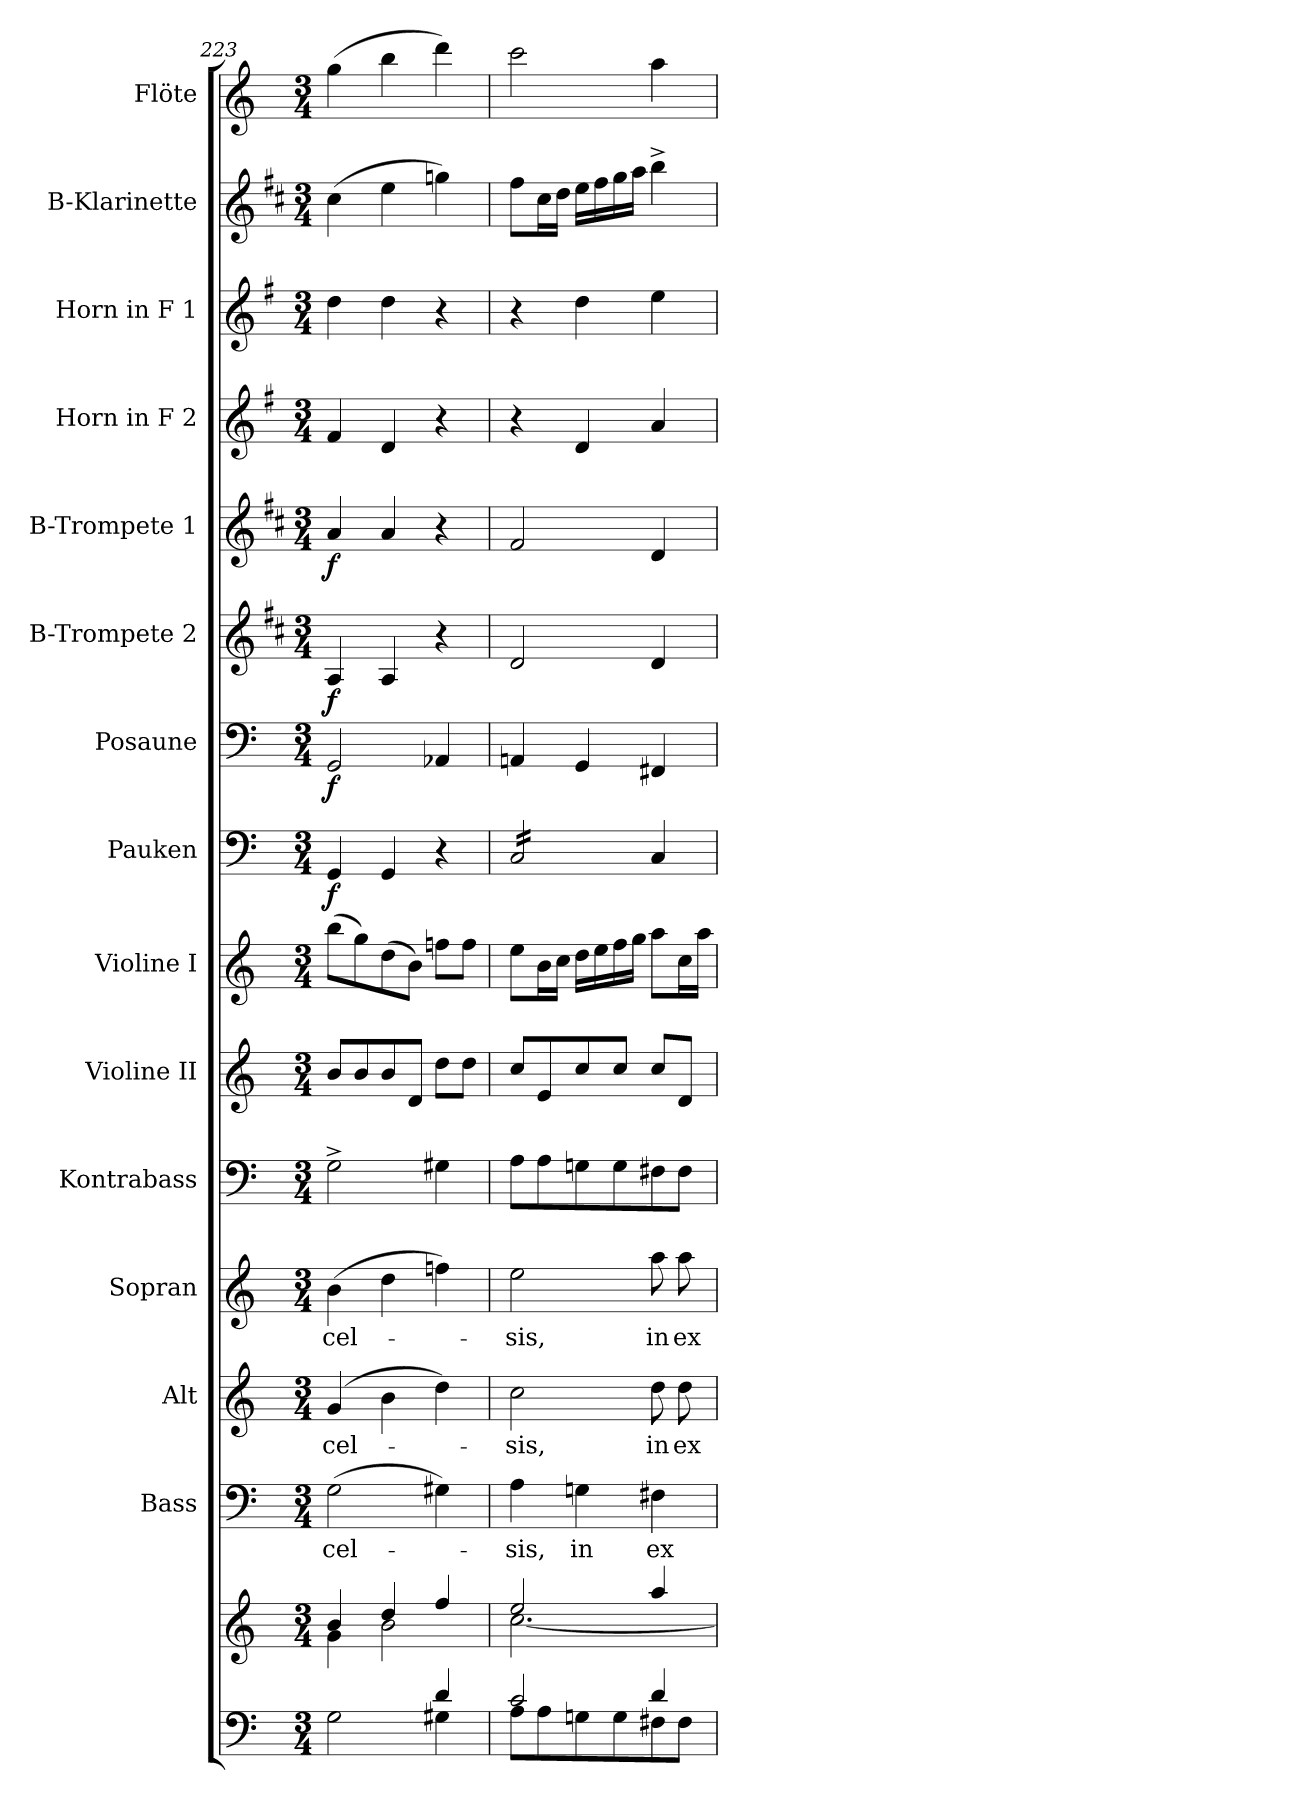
**kern	**kern	**kern	**text	**kern	**text	**kern	**text	**kern	**kern	**kern	**kern	**dynam	**kern	**dynam	**kern	**dynam	**kern	**dynam	**kern	**kern	**kern	**kern
*part15	*part15	*part14	*part14	*part13	*part13	*part12	*part12	*part11	*part10	*part9	*part8	*part8	*part7	*part7	*part6	*part6	*part5	*part5	*part4	*part3	*part2	*part1
*staff16	*staff15	*staff14	*staff14	*staff13	*staff13	*staff12	*staff12	*staff11	*staff10	*staff9	*staff8	*staff8	*staff7	*staff7	*staff6	*staff6	*staff5	*staff5	*staff4	*staff3	*staff2	*staff1
*	*	*I"Bass	*	*I"Alt	*	*I"Sopran	*	*I"Kontrabass	*I"Violine II	*I"Violine I	*I"Pauken	*	*I"Posaune	*	*I"B-Trompete 2	*	*I"B-Trompete 1	*	*I"Horn in F 2	*I"Horn in F 1	*I"B-Klarinette	*I"Flöte
*	*	*I'B.	*	*I'A.	*	*I'S.	*	*I'Kb.	*I'Vl. II	*I'Vl. I	*I'Pk.	*	*I'Pos.	*	*I'B Trp. 2	*	*I'B Trp. 1	*	*	*	*I'B Kl.	*I'Fl.
*clefF4	*clefG2	*clefF4	*	*clefG2	*	*clefG2	*	*clefF4	*clefG2	*clefG2	*clefF4	*	*clefF4	*	*clefG2	*	*clefG2	*	*clefG2	*clefG2	*clefG2	*clefG2
*	*	*	*	*	*	*	*	*ITrd7c12	*	*	*	*	*	*	*ITrd1c2	*	*ITrd1c2	*	*ITrd4c7	*ITrd4c7	*ITrd1c2	*
*k[]	*k[]	*k[]	*	*k[]	*	*k[]	*	*k[]	*k[]	*k[]	*k[]	*	*k[]	*	*k[]	*	*k[]	*	*k[]	*k[]	*k[]	*k[]
*C:	*C:	*C:	*	*C:	*	*C:	*	*C:	*C:	*C:	*C:	*	*C:	*	*C:	*	*C:	*	*C:	*C:	*C:	*C:
*M3/4	*M3/4	*M3/4	*	*M3/4	*	*M3/4	*	*M3/4	*M3/4	*M3/4	*M3/4	*	*M3/4	*	*M3/4	*	*M3/4	*	*M3/4	*M3/4	*M3/4	*M3/4
=223	=223	=223	=223	=223	=223	=223	=223	=223	=223	=223	=223	=223	=223	=223	=223	=223	=223	=223	=223	=223	=223	=223
*^	*^	*	*	*	*	*	*	*	*	*	*	*	*	*	*	*	*	*	*	*	*	*
!	!	!	!	!	!LO:LY:b	!	!LO:LY:b	!	!LO:LY:b	!	!	!	!	!LO:DY:b	!	!LO:DY:b	!	!LO:DY:b	!	!LO:DY:b	!	!	!	!
2ryy	2G\	4b/	4g\	(>2G\	-cel-	(4g/	-cel-	(>4b\	-cel-	2GG^>\	8b/L	(>8bb\L	4GG/	f	2GG/	f	4G/	f	4g/	f	4B/	4g\	(>4b\	(>4gg\
.	.	.	.	.	.	.	.	.	.	.	8b/	8gg\)	.	.	.	.	.	.	.	.	.	.	.	.
.	.	4dd/	2b\	.	.	4b\	.	4dd\	.	.	8b/	(>8dd\	4GG/	.	.	.	4G/	.	4g/	.	4G/	4g\	4dd\	4bb\
.	.	.	.	.	.	.	.	.	.	.	8d/J	8b\J)	.	.	.	.	.	.	.	.	.	.	.	.
4d/	4G#X\	4ff/	.	4G#X\)	.	4dd\)	.	4ffn\)	.	4GG#X\	8dd\L	8ffn\L	4r	.	4AA-X/	.	4r	.	4r	.	4r	4r	4ffn\)	4ddd\)
.	.	.	.	.	.	.	.	.	.	.	8dd\J	8ff\J	.	.	.	.	.	.	.	.	.	.	.	.
=224	=224	=224	=224	=224	=224	=224	=224	=224	=224	=224	=224	=224	=224	=224	=224	=224	=224	=224	=224	=224	=224	=224	=224	=224
!	!	!	!	!	!LO:LY:b	!	!LO:LY:b	!	!LO:LY:b	!	!	!	!	!	!	!	!	!	!	!	!	!	!	!
*	*	*	*	*	*	*	*	*	*	*	*	*	*tremolo	*	*	*	*	*	*	*	*	*	*	*
2c/	8A\L	2ee/	[<2.cc\	4A\	-sis,	2cc\	-sis,	2ee\	-sis,	8AA\L	8cc/L	8ee\L	16C/LL	.	4AAn/	.	2c/	.	2e/	.	4r	4r	8ee\L	2ccc\
.	.	.	.	.	.	.	.	.	.	.	.	.	16C/	.	.	.	.	.	.	.	.	.	.	.
.	8A\	.	.	.	.	.	.	.	.	8AA\	8e/	16b\L	16C/	.	.	.	.	.	.	.	.	.	16b\L	.
.	.	.	.	.	.	.	.	.	.	.	.	16cc\JJ	16C/	.	.	.	.	.	.	.	.	.	16cc\JJ	.
!	!	!	!	!	!LO:LY:b	!	!	!	!	!	!	!	!	!	!	!	!	!	!	!	!	!	!	!
.	8Gn\	.	.	4Gn\	in	.	.	.	.	8GGn\	8cc/	16dd\LL	16C/	.	4GG/	.	.	.	.	.	4G/	4g\	16dd\LL	.
.	.	.	.	.	.	.	.	.	.	.	.	16ee\	16C/	.	.	.	.	.	.	.	.	.	16ee\	.
.	8G\	.	.	.	.	.	.	.	.	8GG\	8cc/J	16ff\	16C/	.	.	.	.	.	.	.	.	.	16ff\	.
.	.	.	.	.	.	.	.	.	.	.	.	16gg\JJ	16C/JJ	.	.	.	.	.	.	.	.	.	16gg\JJ	.
*	*	*	*	*	*	*	*	*	*	*	*	*	*Xtremolo	*	*	*	*	*	*	*	*	*	*	*
!	!	!	!	!	!LO:LY:b	!	!LO:LY:b	!	!LO:LY:b	!	!	!	!	!	!	!	!	!	!	!	!	!	!	!
4d/	8F#X\	4aa/	.	4F#X\	ex-	8dd\	in	8aa\	in	8FF#X\	8cc/L	8aa\L	4C/	.	4FF#X/	.	4c/	.	4c/	.	4d/	4a\	4aa^>\	4aa\
!	!	!	!	!	!	!	!LO:LY:b	!	!LO:LY:b	!	!	!	!	!	!	!	!	!	!	!	!	!	!	!
.	8F#\J	.	.	.	.	8dd\	ex-	8aa\	ex-	8FF#\J	8d/J	16cc\L	.	.	.	.	.	.	.	.	.	.	.	.
.	.	.	.	.	.	.	.	.	.	.	.	16aa\JJ	.	.	.	.	.	.	.	.	.	.	.	.
*v	*v	*	*	*	*	*	*	*	*	*	*	*	*	*	*	*	*	*	*	*	*	*	*	*
*	*v	*v	*	*	*	*	*	*	*	*	*	*	*	*	*	*	*	*	*	*	*	*	*
=	=	=	=	=	=	=	=	=	=	=	=	=	=	=	=	=	=	=	=	=	=	=
*-	*-	*-	*-	*-	*-	*-	*-	*-	*-	*-	*-	*-	*-	*-	*-	*-	*-	*-	*-	*-	*-	*-
